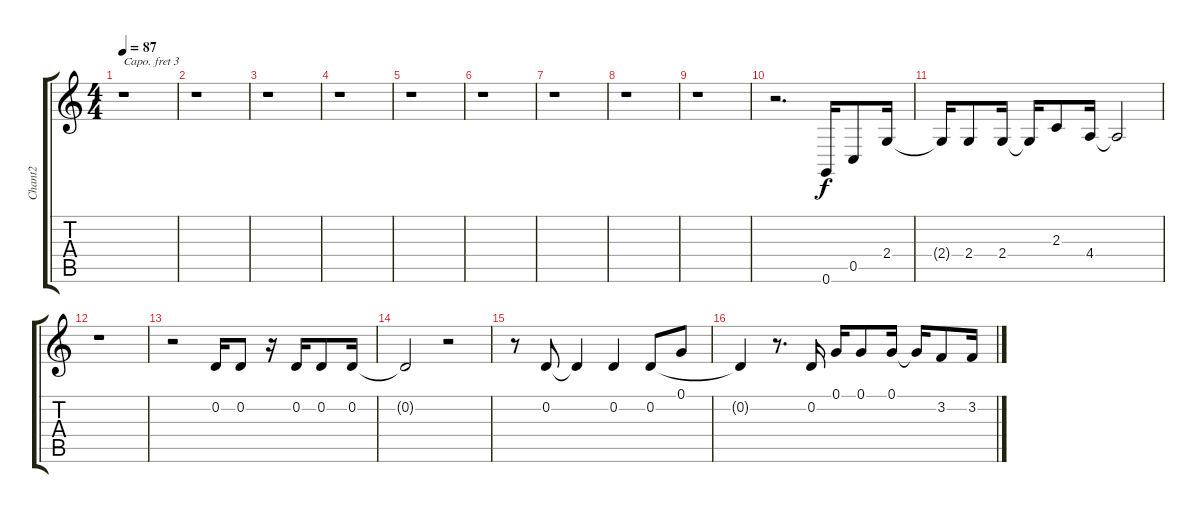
\track ("Chant2" "Chant2") {instrument choiraahs}
\staff {score tabs}
\capo 3
\tuning (E4 B3 G3 D3 A2 E2) {hide}
\ts (4 4)
\tempo 87
\clef g2
\ks c
r.1{dy f instrument choiraahs} |
r.1 |
r.1 |
r.1 |
r.1 |
r.1 |
r.1 |
r.1 |
r.1 |
r.2{d} 0.6.16 0.5.8 2.4.16 |
2.4{t}.16 2.4.8 2.4.16 2.4{t}.16 2.3.8 4.4.16 4.4{t}.2 |
r.1 |
r.2 0.2.16 0.2.8 r.16 0.2.16 0.2.8 0.2.16 |
0.2{t}.2 r.2 |
r.8 0.2.8 0.2{t}.4 0.2.4 0.2.8 0.1.8 |
0.2{t}.4 r.8{d} 0.2.16 0.1.16 0.1.8 0.1.16 0.1{t}.16 3.2.8 3.2.16
